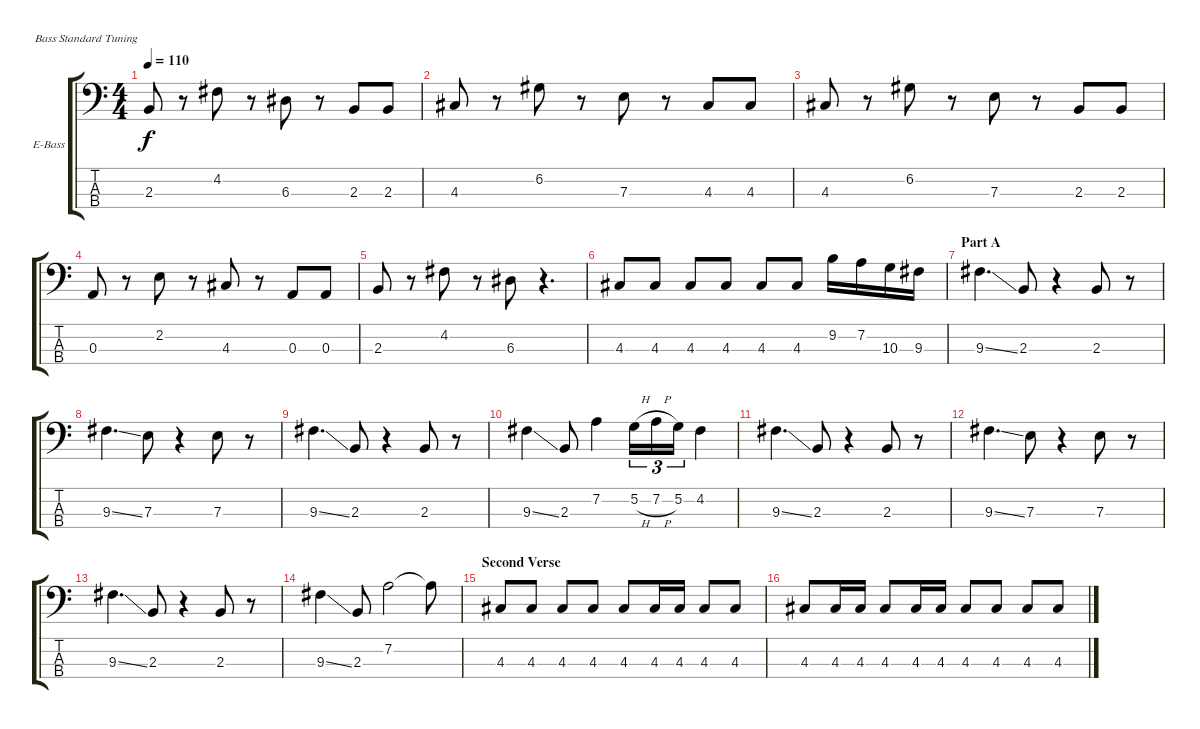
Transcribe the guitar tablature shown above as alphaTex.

\defaultSystemsLayout 4
\bracketExtendMode groupsimilarinstruments
\firstSystemTrackNameOrientation horizontal
\otherSystemsTrackNameOrientation horizontal
\track ("Electric Bass" "E-Bass") {instrument electricbassfinger}
\staff {score tabs}
\tuning (G2 D2 A1 E1)
\ts (4 4)
\tempo 110
\clef f4
\ks c
2.3.8{dy f} r.8 4.2.8 r.8 6.3.8 r.8 2.3.8 2.3.8 |
4.3.8 r.8 6.2.8 r.8 7.3.8 r.8 4.3.8 4.3.8 |
4.3.8 r.8 6.2.8 r.8 7.3.8 r.8 2.3.8 2.3.8 |
0.3.8 r.8 2.2.8 r.8 4.3.8 r.8 0.3.8 0.3.8 |
2.3.8 r.8 4.2.8 r.8 6.3.8 r.4{d} |
4.3.8 4.3.8 4.3.8 4.3.8 4.3.8 4.3.8 9.2.16 7.2.16 10.3.16 9.3.16 |
\section ("" "Part A")
9.3{ss}.4{d} 2.3.8 r.4 2.3.8 r.8 |
9.3{ss}.4{d} 7.3.8 r.4 7.3.8 r.8 |
9.3{ss}.4{d} 2.3.8 r.4 2.3.8 r.8 |
9.3{ss}.4 2.3.8 7.2.4 5.2{h}.16{tu (3 2)} 7.2{h}.16{tu (3 2)} 5.2.16{tu (3 2)} 4.2.4 |
9.3{ss}.4{d} 2.3.8 r.4 2.3.8 r.8 |
9.3{ss}.4{d} 7.3.8 r.4 7.3.8 r.8 |
9.3{ss}.4{d} 2.3.8 r.4 2.3.8 r.8 |
9.3{ss}.4 2.3.8 7.2.2 7.2{t}.8 |
\section ("" "Second Verse")
4.3.8 4.3.8 4.3.8 4.3.8 4.3.8 4.3.16 4.3.16 4.3.8 4.3.8 |
4.3.8 4.3.16 4.3.16 4.3.8 4.3.16 4.3.16 4.3.8 4.3.8 4.3.8 4.3.8
